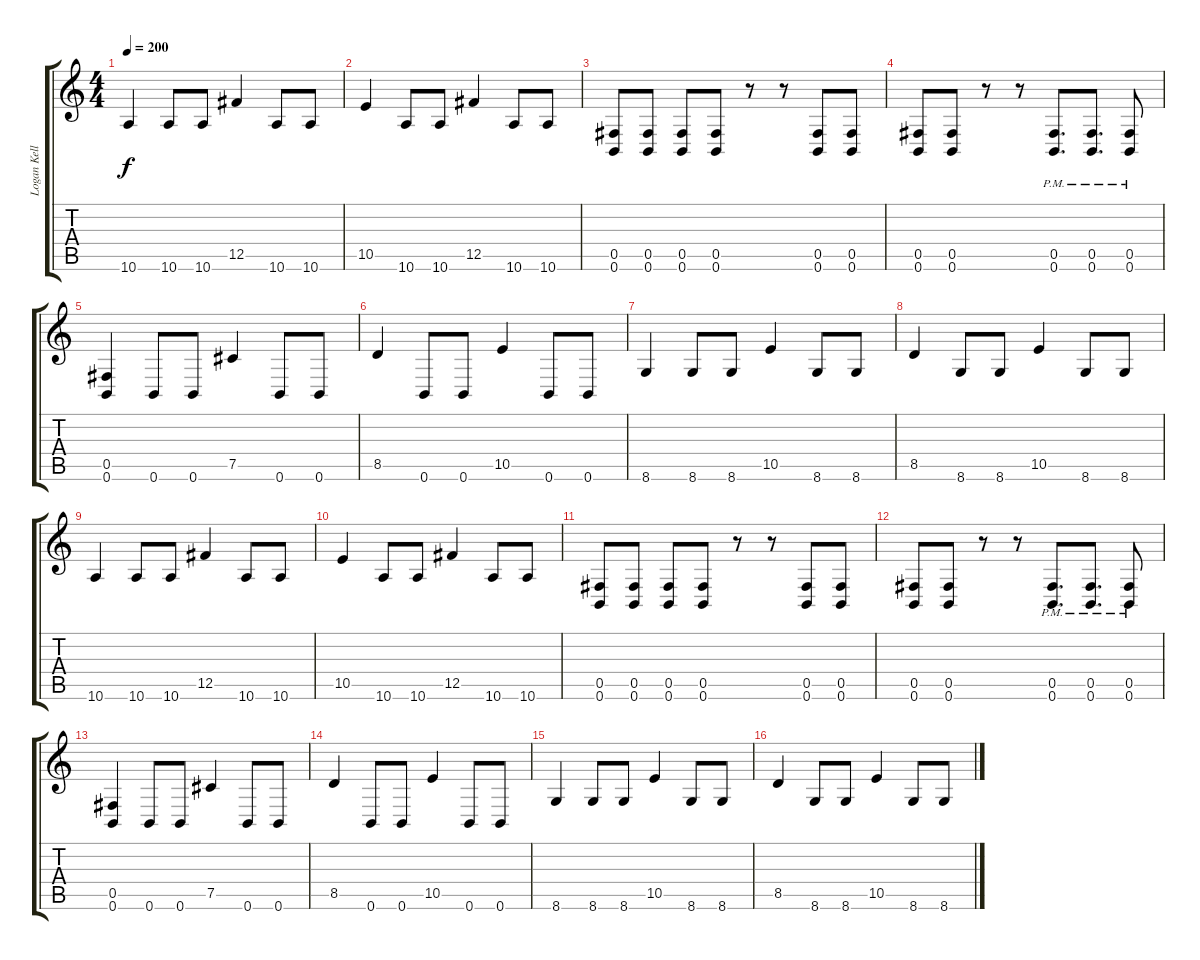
\track ("Logan Kelly" "Logan Kell") {instrument distortionguitar}
\staff {score tabs}
\tuning (Db4 Ab3 E3 B2 Gb2 B1) {hide}
\ts (4 4)
\tempo 200
\clef g2
\ks c
10.6.4{dy f} 10.6.8 10.6.8 12.5.4 10.6.8 10.6.8 |
10.5.4 10.6.8 10.6.8 12.5.4 10.6.8 10.6.8 |
(0.5 0.6).8 (0.5 0.6).8 (0.5 0.6).8 (0.5 0.6).8 r.8 r.8 (0.5 0.6).8 (0.5 0.6).8 |
(0.5 0.6).8 (0.5 0.6).8 r.8 r.8 (0.5{pm} 0.6{pm}).8{d} (0.5{pm} 0.6{pm}).8{d} (0.5{pm} 0.6{pm}).8 |
(0.5 0.6).4 0.6.8 0.6.8 7.5.4 0.6.8 0.6.8 |
8.5.4 0.6.8 0.6.8 10.5.4 0.6.8 0.6.8 |
8.6.4 8.6.8 8.6.8 10.5.4 8.6.8 8.6.8 |
8.5.4 8.6.8 8.6.8 10.5.4 8.6.8 8.6.8 |
10.6.4 10.6.8 10.6.8 12.5.4 10.6.8 10.6.8 |
10.5.4 10.6.8 10.6.8 12.5.4 10.6.8 10.6.8 |
(0.5 0.6).8 (0.5 0.6).8 (0.5 0.6).8 (0.5 0.6).8 r.8 r.8 (0.5 0.6).8 (0.5 0.6).8 |
(0.5 0.6).8 (0.5 0.6).8 r.8 r.8 (0.5{pm} 0.6{pm}).8{d} (0.5{pm} 0.6{pm}).8{d} (0.5{pm} 0.6{pm}).8 |
(0.5 0.6).4 0.6.8 0.6.8 7.5.4 0.6.8 0.6.8 |
8.5.4 0.6.8 0.6.8 10.5.4 0.6.8 0.6.8 |
8.6.4 8.6.8 8.6.8 10.5.4 8.6.8 8.6.8 |
8.5.4 8.6.8 8.6.8 10.5.4 8.6.8 8.6.8
